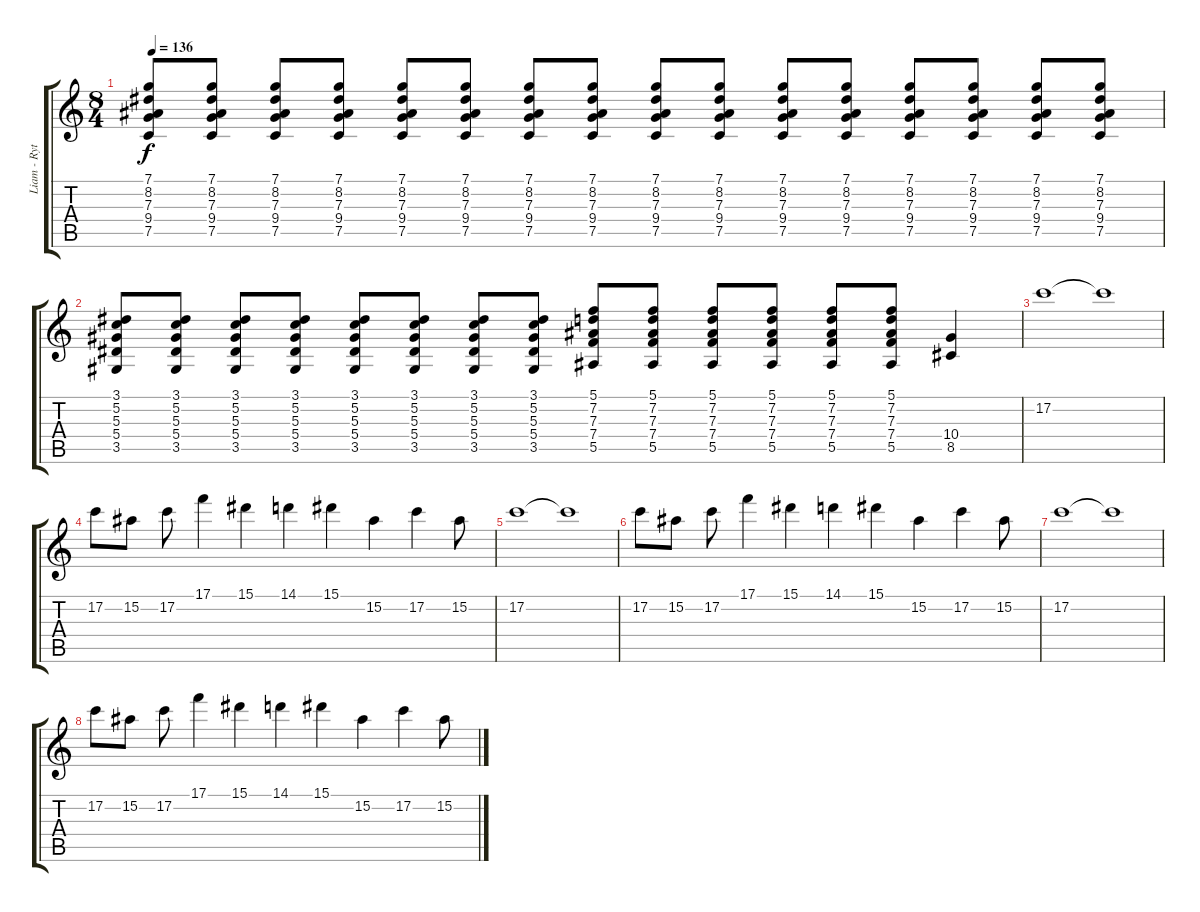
\track ("Liam - Rythm Guitar" "Liam - Ryt") {instrument distortionguitar}
\staff {score tabs}
\tuning (C4 G3 Eb3 Bb2 F2 C2) {hide}
\ts (8 4)
\tempo 136
\clef g2
\ks c
(7.1 8.2 7.3 9.4 7.5).8{dy f} (7.1 8.2 7.3 9.4 7.5).8 (7.1 8.2 7.3 9.4 7.5).8 (7.1 8.2 7.3 9.4 7.5).8 (7.1 8.2 7.3 9.4 7.5).8 (7.1 8.2 7.3 9.4 7.5).8 (7.1 8.2 7.3 9.4 7.5).8 (7.1 8.2 7.3 9.4 7.5).8 (7.1 8.2 7.3 9.4 7.5).8 (7.1 8.2 7.3 9.4 7.5).8 (7.1 8.2 7.3 9.4 7.5).8 (7.1 8.2 7.3 9.4 7.5).8 (7.1 8.2 7.3 9.4 7.5).8 (7.1 8.2 7.3 9.4 7.5).8 (7.1 8.2 7.3 9.4 7.5).8 (7.1 8.2 7.3 9.4 7.5).8 |
(3.1 5.2 5.3 5.4 3.5).8 (3.1 5.2 5.3 5.4 3.5).8 (3.1 5.2 5.3 5.4 3.5).8 (3.1 5.2 5.3 5.4 3.5).8 (3.1 5.2 5.3 5.4 3.5).8 (3.1 5.2 5.3 5.4 3.5).8 (3.1 5.2 5.3 5.4 3.5).8 (3.1 5.2 5.3 5.4 3.5).8 (5.1 7.2 7.3 7.4 5.5).8 (5.1 7.2 7.3 7.4 5.5).8 (5.1 7.2 7.3 7.4 5.5).8 (5.1 7.2 7.3 7.4 5.5).8 (5.1 7.2 7.3 7.4 5.5).8 (5.1 7.2 7.3 7.4 5.5).8 (10.4 8.5).4 |
17.2.1 17.2{t}.1 |
17.2.8 15.2.8 17.2.8 17.1.4 15.1.4 14.1.4 15.1.4 15.2.4 17.2.4 15.2.8 |
17.2.1 17.2{t}.1 |
17.2.8 15.2.8 17.2.8 17.1.4 15.1.4 14.1.4 15.1.4 15.2.4 17.2.4 15.2.8 |
17.2.1 17.2{t}.1 |
17.2.8 15.2.8 17.2.8 17.1.4 15.1.4 14.1.4 15.1.4 15.2.4 17.2.4 15.2.8
